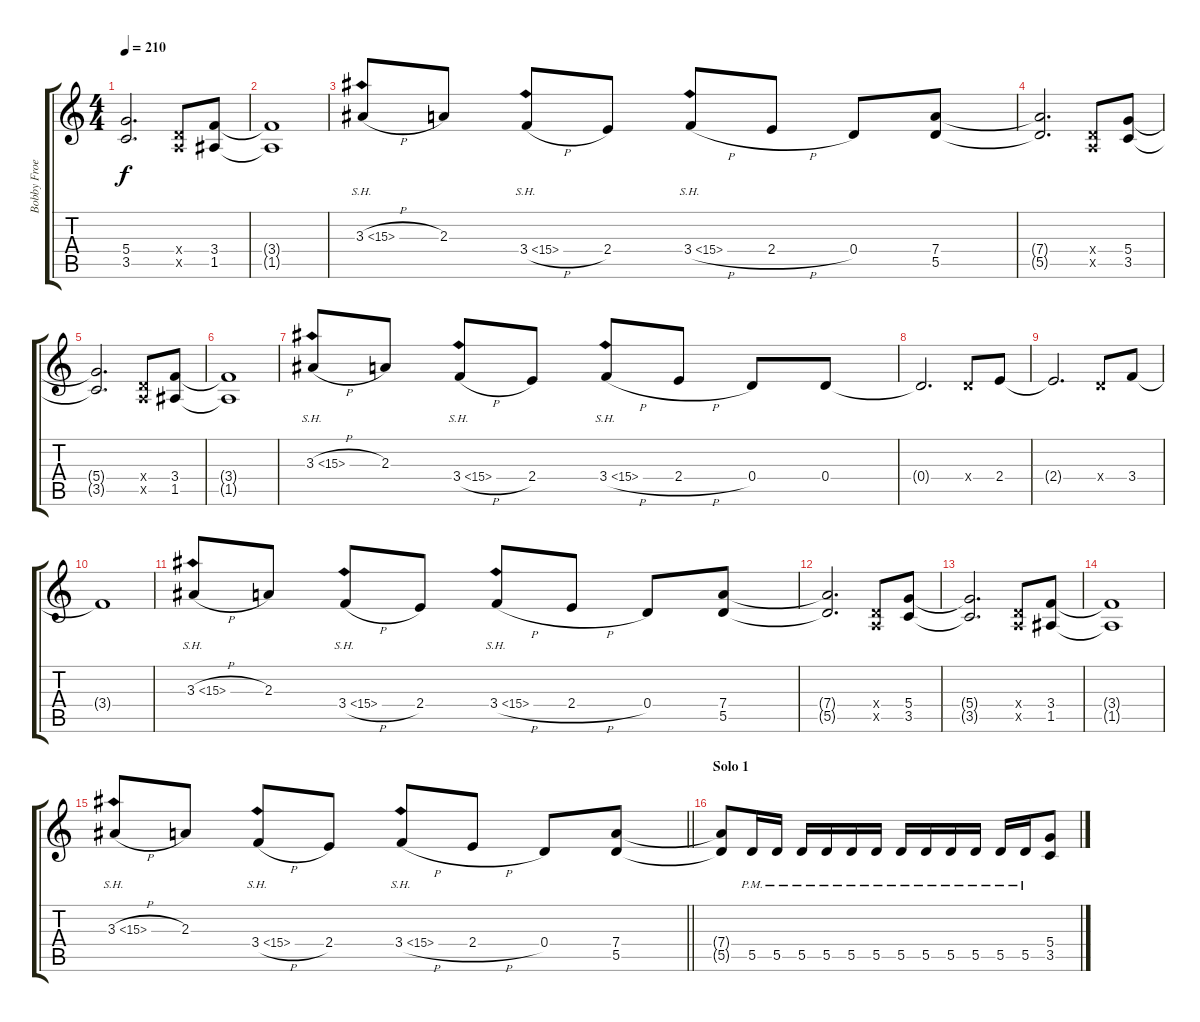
\track ("Bobby Froese" "Bobby Froe") {instrument distortionguitar}
\staff {score tabs}
\tuning (E4 B3 G3 D3 A2 E2) {hide}
\ts (4 4)
\tempo 210
\clef g2
\ks c
(5.4{t} 3.5{t}).2{d dy f} (0.4{x} 0.5{x}).8 (3.4 1.5).8 |
(3.4{t} 1.5{t}).1 |
3.3{sh 12 h}.8 2.3.8 3.4{sh 12 h}.8 2.4.8 3.4{sh 12 h}.8 2.4{h}.8 0.4.8 (7.4 5.5).8 |
(7.4{t} 5.5{t}).2{d} (0.4{x} 0.5{x}).8 (5.4 3.5).8 |
(5.4{t} 3.5{t}).2{d} (0.4{x} 0.5{x}).8 (3.4 1.5).8 |
(3.4{t} 1.5{t}).1 |
3.3{sh 12 h}.8 2.3.8 3.4{sh 12 h}.8 2.4.8 3.4{sh 12 h}.8 2.4{h}.8 0.4.8 0.4.8 |
0.4{t}.2{d} 0.4{x}.8 2.4.8 |
2.4{t}.2{d} 0.4{x}.8 3.4.8 |
3.4{t}.1 |
3.3{sh 12 h}.8 2.3.8 3.4{sh 12 h}.8 2.4.8 3.4{sh 12 h}.8 2.4{h}.8 0.4.8 (7.4 5.5).8 |
(7.4{t} 5.5{t}).2{d} (0.4{x} 0.5{x}).8 (5.4 3.5).8 |
(5.4{t} 3.5{t}).2{d} (0.4{x} 0.5{x}).8 (3.4 1.5).8 |
(3.4{t} 1.5{t}).1 |
\barLineRight lightlight
3.3{sh 12 h}.8 2.3.8 3.4{sh 12 h}.8 2.4.8 3.4{sh 12 h}.8 2.4{h}.8 0.4.8 (7.4 5.5).8 |
\section ("" "Solo 1")
(7.4{t} 5.5{t}).8 5.5{pm}.16 5.5{pm}.16 5.5{pm}.16 5.5{pm}.16 5.5{pm}.16 5.5{pm}.16 5.5{pm}.16 5.5{pm}.16 5.5{pm}.16 5.5{pm}.16 5.5{pm}.16 5.5{pm}.16 (5.4 3.5).8
